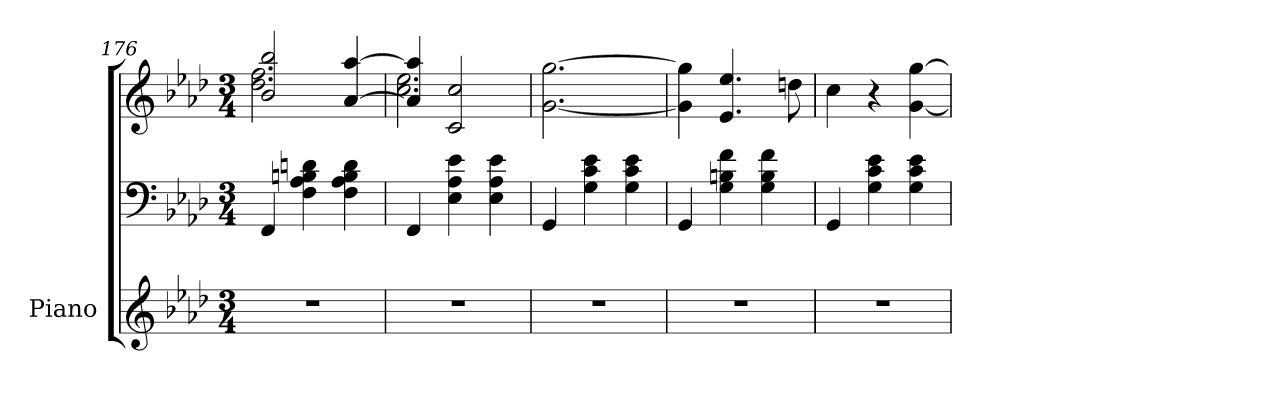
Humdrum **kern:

**kern	**kern	**kern
*part1	*part1	*part1
*staff3	*staff2	*staff1
*I"Piano	*	*
*I'Pno.	*	*
*clefG2	*clefF4	*clefG2
*k[b-e-a-d-]	*k[b-e-a-d-]	*k[b-e-a-d-]
*M3/4	*M3/4	*M3/4
=176	=176	=176
*	*	*^
2.r	4FF/	2b-/ 2bb-/	2.dd-\ 2.ff\
.	4F\ 4A-\ 4Bn\ 4dn\	.	.
.	4F\ 4A-\ 4B\ 4d\	[4a-/ [4aa-/	.
=177	=177	=177	=177
2.r	4FF/	4a-/] 4aa-/]	2.cc\ 2.ee-\
.	4E-\ 4A-\ 4e-\	2c/ 2cc/	.
.	4E-\ 4A-\ 4e-\	.	.
*	*	*v	*v
=178	=178	=178
2.r	4GG/	[2.g\ [2.gg\
.	4G\ 4c\ 4e-\	.
.	4G\ 4c\ 4e-\	.
=179	=179	=179
2.r	4GG/	4g\] 4gg\]
.	4G\ 4Bn\ 4f\	4.e-/ 4.ee-/
.	4G\ 4B\ 4f\	.
.	.	8ddn\
=180	=180	=180
2.r	4GG/	4cc\
.	4G\ 4c\ 4e-\	4r
.	4G\ 4c\ 4e-\	[4g\ [4gg\
=	=	=
*-	*-	*-
